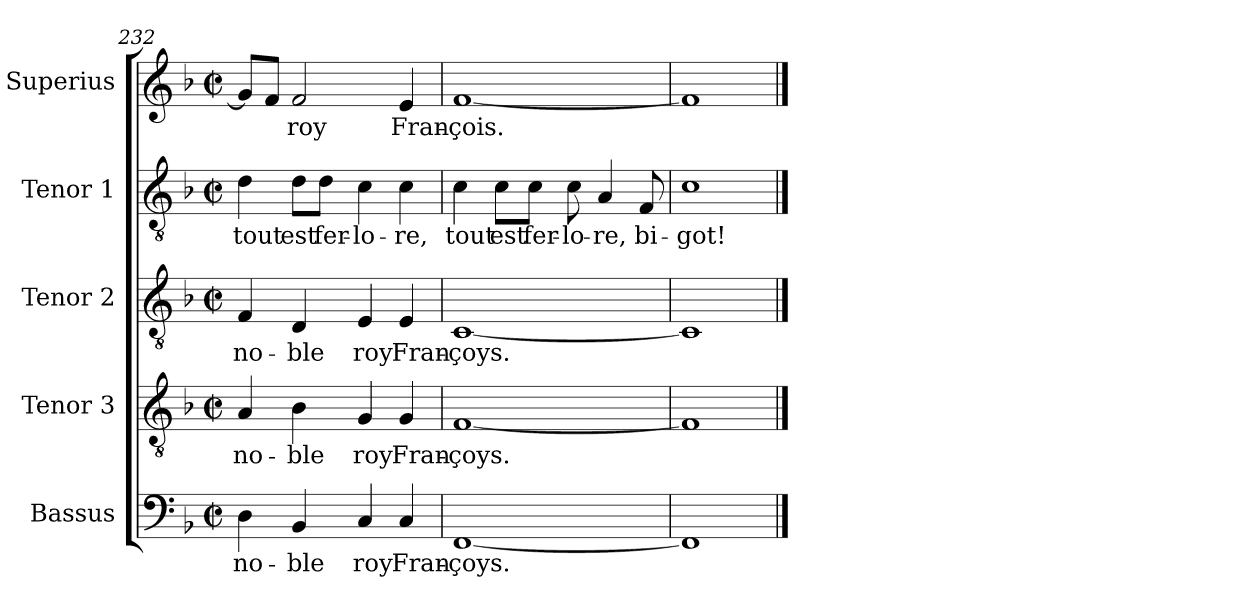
**kern	**text	**kern	**text	**kern	**text	**kern	**text	**kern	**text
*part5	*part5	*part4	*part4	*part3	*part3	*part2	*part2	*part1	*part1
*staff5	*staff5	*staff4	*staff4	*staff3	*staff3	*staff2	*staff2	*staff1	*staff1
*I"Bassus	*	*I"Tenor 3	*	*I"Tenor 2	*	*I"Tenor 1	*	*I"Superius	*
*I'B	*	*I'T 3	*	*I'T 2	*	*I'T 1	*	*I'S	*
*clefF4	*	*clefGv2	*	*clefGv2	*	*clefGv2	*	*clefG2	*
*k[b-]	*	*k[b-]	*	*k[b-]	*	*k[b-]	*	*k[b-]	*
*F:	*	*F:	*	*F:	*	*F:	*	*F:	*
*M2/2	*	*M2/2	*	*M2/2	*	*M2/2	*	*M2/2	*
*met(c|)	*	*met(c|)	*	*met(c|)	*	*met(c|)	*	*met(c|)	*
=232	=232	=232	=232	=232	=232	=232	=232	=232	=232
4D\	no-	4A/	no-	4F/	no-	4d\	tout	8g/L]	.
.	.	.	.	.	.	.	.	8f/J	.
4BB-/	-ble	4B-\	-ble	4D/	-ble	8d\L	est	2f/	roy
.	.	.	.	.	.	8d\J	fer-	.	.
4C/	roy	4G/	roy	4E/	roy	4c\	-lo-	.	.
4C/	Fran-	4G/	Fran-	4E/	Fran-	4c\	-re,	4e/	Fran-
=233	=233	=233	=233	=233	=233	=233	=233	=233	=233
[1FF	-çoys.	[1F	-çoys.	[1C	-çoys.	4c\	tout	[1f	-çois.
.	.	.	.	.	.	8c\L	est	.	.
.	.	.	.	.	.	8c\J	fer-	.	.
.	.	.	.	.	.	8c\	-lo-	.	.
.	.	.	.	.	.	4A/	-re,	.	.
.	.	.	.	.	.	8F/	bi-	.	.
=234	=234	=234	=234	=234	=234	=234	=234	=234	=234
1FF]	.	1F]	.	1C]	.	1c	-got!	1f]	.
==	==	==	==	==	==	==	==	==	==
*-	*-	*-	*-	*-	*-	*-	*-	*-	*-
